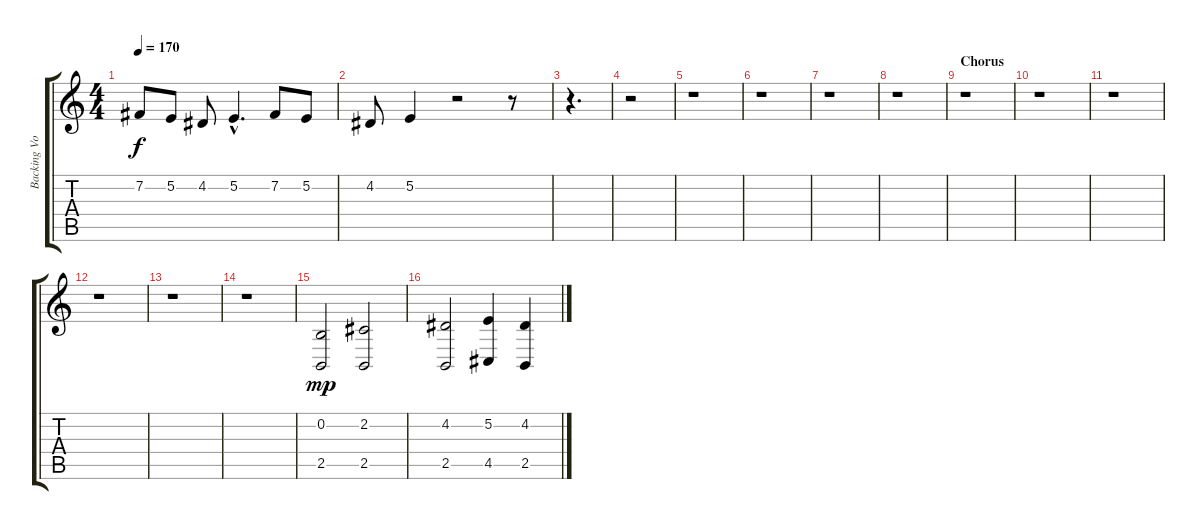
\track ("Backing Vocals" "Backing Vo") {instrument lead1square}
\staff {score tabs}
\tuning (E4 B3 G3 D3 A2 E2) {hide}
\ts (4 4)
\tempo 170
\clef g2
\ks c
7.2.8{dy f} 5.2.8 4.2.8 5.2{hac}.4{d} 7.2.8 5.2.8 |
4.2.8 5.2.4 r.2 r.8 |
r.4{d} |
r.2 |
r.1 |
r.1 |
r.1 |
r.1 |
\section ("" "Chorus")
r.1 |
r.1 |
r.1 |
r.1 |
r.1 |
r.1 |
(0.2 2.5).2{dy mp} (2.2 2.5).2 |
(4.2 2.5).2 (5.2 4.5).4 (4.2 2.5).4
